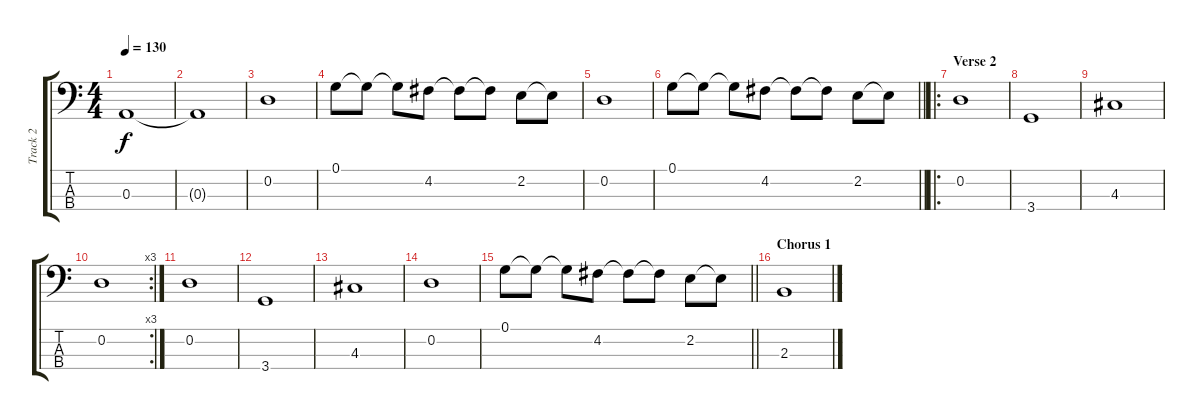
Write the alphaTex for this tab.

\track ("Track 2" "Track 2") {instrument electricbassfinger}
\staff {score tabs}
\tuning (G2 D2 A1 E1) {hide}
\ts (4 4)
\tempo 130
\clef f4
\ks c
0.3.1{dy f} |
0.3{t}.1 |
0.2.1 |
0.1.8 0.1{t}.8 0.1{t}.8 4.2.8 4.2{t}.8 4.2{t}.8 2.2.8 2.2{t}.8 |
0.2.1 |
\barLineRight lightlight
0.1.8 0.1{t}.8 0.1{t}.8 4.2.8 4.2{t}.8 4.2{t}.8 2.2.8 2.2{t}.8 |
\ro
\section ("" "Verse 2")
0.2.1 |
3.4.1 |
4.3.1 |
\rc 3
0.2.1 |
0.2.1 |
3.4.1 |
4.3.1 |
0.2.1 |
\barLineRight lightlight
0.1.8 0.1{t}.8 0.1{t}.8 4.2.8 4.2{t}.8 4.2{t}.8 2.2.8 2.2{t}.8 |
\section ("" "Chorus 1")
2.3.1
